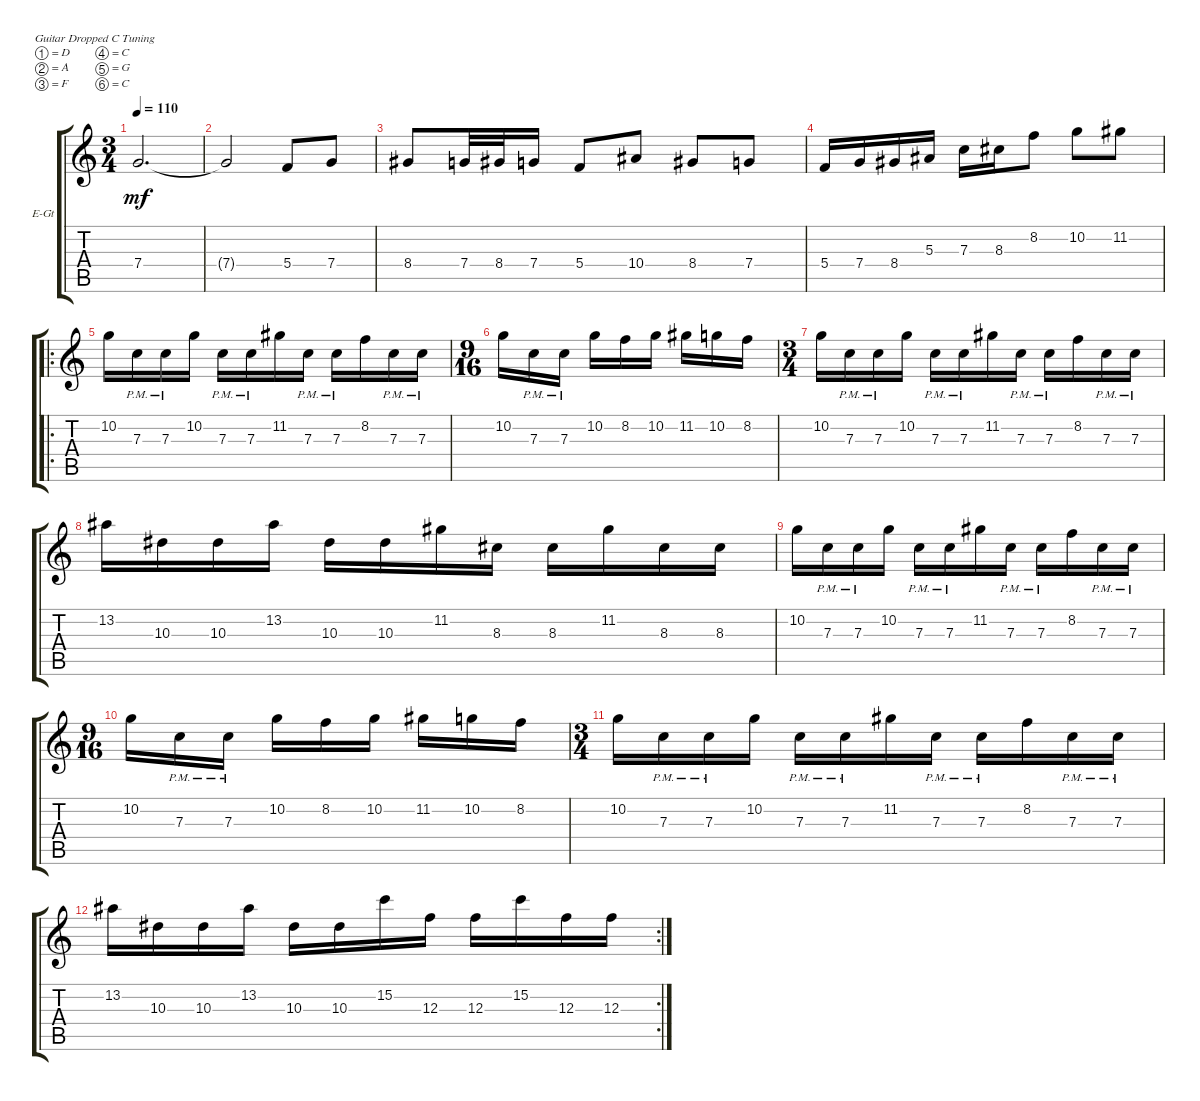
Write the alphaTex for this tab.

\defaultSystemsLayout 4
\bracketExtendMode groupsimilarinstruments
\firstSystemTrackNameOrientation horizontal
\otherSystemsTrackNameOrientation horizontal
\track ("Electric Guitar" "E-Gt") {instrument distortionguitar}
\staff {score tabs}
\tuning (D4 A3 F3 C3 G2 C2)
\ts (3 4)
\tempo 110
\clef g2
\ks c
7.4.2{d dy mf} |
7.4{t}.2 5.4.8 7.4.8 |
8.4.8 7.4.32 8.4.32 7.4.16 5.4.8 10.4.8 8.4.8 7.4.8 |
5.4.16 7.4.16 8.4.16 5.3.16 7.3.16 8.3.16 8.2.8 10.2.8 11.2.8 |
\ro
10.2.16 7.3{pm}.16 7.3{pm}.16 10.2.16 7.3{pm}.16 7.3{pm}.16 11.2.16 7.3{pm}.16 7.3{pm}.16 8.2.16 7.3{pm}.16 7.3{pm}.16 |
\ts (9 16)
10.2.16 7.3{pm}.16 7.3{pm}.16 10.2.16 8.2.16 10.2.16 11.2.16 10.2.16 8.2.16 |
\ts (3 4)
10.2.16 7.3{pm}.16 7.3{pm}.16 10.2.16 7.3{pm}.16 7.3{pm}.16 11.2.16 7.3{pm}.16 7.3{pm}.16 8.2.16 7.3{pm}.16 7.3{pm}.16 |
13.2.16 10.3.16 10.3.16 13.2.16 10.3.16 10.3.16 11.2.16 8.3.16 8.3.16 11.2.16 8.3.16 8.3.16 |
10.2.16 7.3{pm}.16 7.3{pm}.16 10.2.16 7.3{pm}.16 7.3{pm}.16 11.2.16 7.3{pm}.16 7.3{pm}.16 8.2.16 7.3{pm}.16 7.3{pm}.16 |
\ts (9 16)
10.2.16 7.3{pm}.16 7.3{pm}.16 10.2.16 8.2.16 10.2.16 11.2.16 10.2.16 8.2.16 |
\ts (3 4)
10.2.16 7.3{pm}.16 7.3{pm}.16 10.2.16 7.3{pm}.16 7.3{pm}.16 11.2.16 7.3{pm}.16 7.3{pm}.16 8.2.16 7.3{pm}.16 7.3{pm}.16 |
\rc 2
13.2.16 10.3.16 10.3.16 13.2.16 10.3.16 10.3.16 15.2.16 12.3.16 12.3.16 15.2.16 12.3.16 12.3.16
